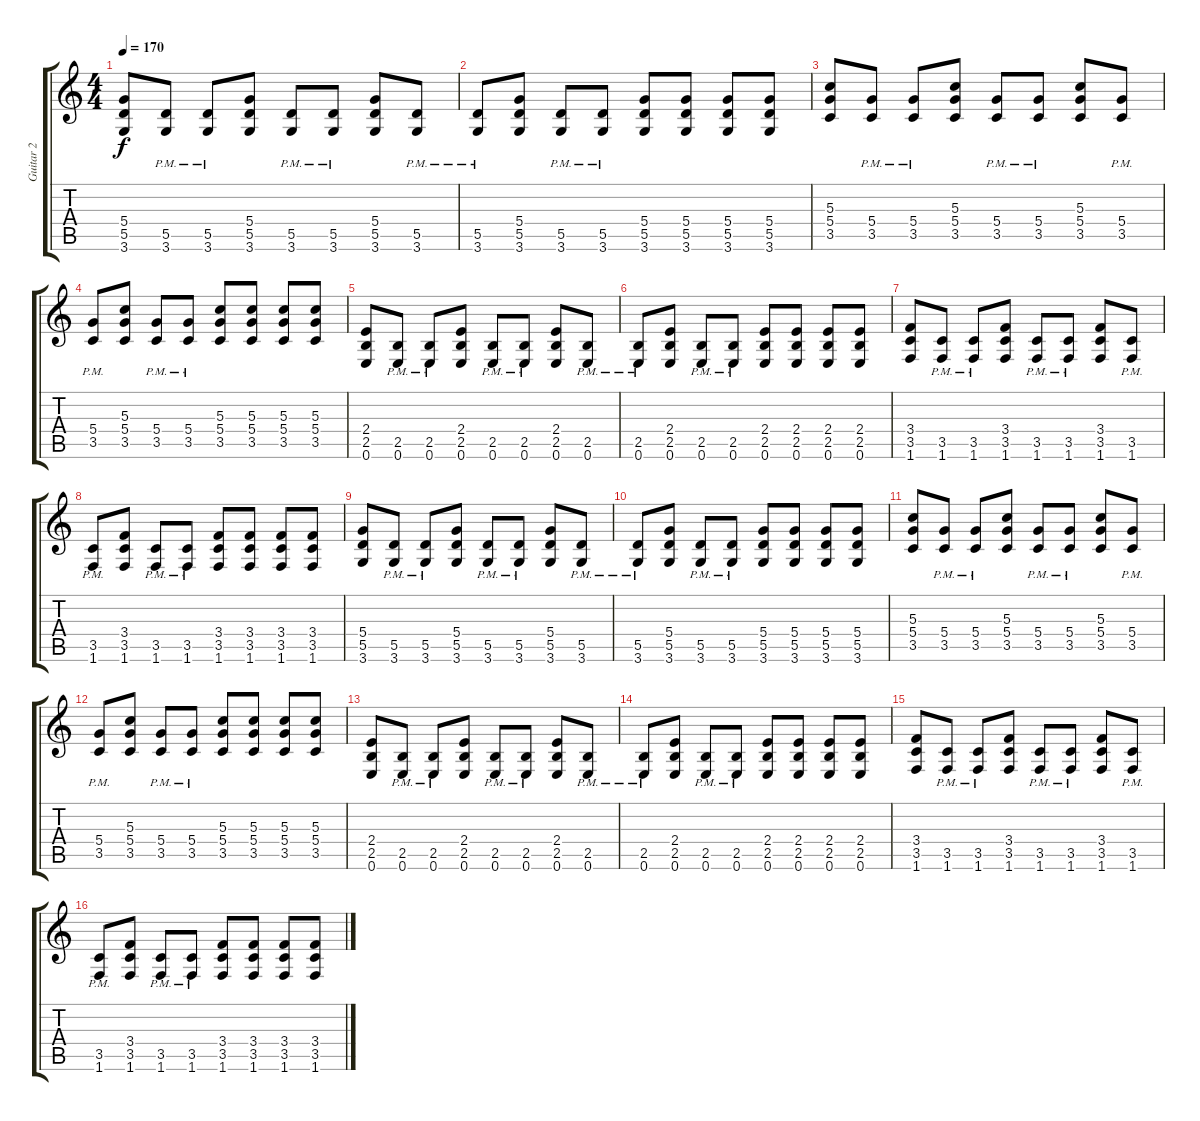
\track ("Guitar 2" "Guitar 2") {instrument distortionguitar}
\staff {score tabs}
\tuning (E4 B3 G3 D3 A2 E2) {hide}
\ts (4 4)
\tempo 170
\clef g2
\ks c
(5.4 5.5 3.6).8{dy f} (5.5{pm} 3.6{pm}).8 (5.5{pm} 3.6{pm}).8 (5.4 5.5 3.6).8 (5.5{pm} 3.6{pm}).8 (5.5{pm} 3.6{pm}).8 (5.4 5.5 3.6).8 (5.5{pm} 3.6{pm}).8 |
(5.5{pm} 3.6{pm}).8 (5.4 5.5 3.6).8 (5.5{pm} 3.6{pm}).8 (5.5{pm} 3.6{pm}).8 (5.4 5.5 3.6).8 (5.4 5.5 3.6).8 (5.4 5.5 3.6).8 (5.4 5.5 3.6).8 |
(5.3 5.4 3.5).8 (5.4{pm} 3.5{pm}).8 (5.4{pm} 3.5{pm}).8 (5.3 5.4 3.5).8 (5.4{pm} 3.5{pm}).8 (5.4{pm} 3.5{pm}).8 (5.3 5.4 3.5).8 (5.4{pm} 3.5{pm}).8 |
(5.4{pm} 3.5{pm}).8 (5.3 5.4 3.5).8 (5.4{pm} 3.5{pm}).8 (5.4{pm} 3.5{pm}).8 (5.3 5.4 3.5).8 (5.3 5.4 3.5).8 (5.3 5.4 3.5).8 (5.3 5.4 3.5).8 |
(2.4 2.5 0.6).8 (2.5{pm} 0.6{pm}).8 (2.5{pm} 0.6{pm}).8 (2.4 2.5 0.6).8 (2.5{pm} 0.6{pm}).8 (2.5{pm} 0.6{pm}).8 (2.4 2.5 0.6).8 (2.5{pm} 0.6{pm}).8 |
(2.5{pm} 0.6{pm}).8 (2.4 2.5 0.6).8 (2.5{pm} 0.6{pm}).8 (2.5{pm} 0.6{pm}).8 (2.4 2.5 0.6).8 (2.4 2.5 0.6).8 (2.4 2.5 0.6).8 (2.4 2.5 0.6).8 |
(3.4 3.5 1.6).8 (3.5{pm} 1.6{pm}).8 (3.5{pm} 1.6{pm}).8 (3.4 3.5 1.6).8 (3.5{pm} 1.6{pm}).8 (3.5{pm} 1.6{pm}).8 (3.4 3.5 1.6).8 (3.5{pm} 1.6{pm}).8 |
(3.5{pm} 1.6{pm}).8 (3.4 3.5 1.6).8 (3.5{pm} 1.6{pm}).8 (3.5{pm} 1.6{pm}).8 (3.4 3.5 1.6).8 (3.4 3.5 1.6).8 (3.4 3.5 1.6).8 (3.4 3.5 1.6).8 |
(5.4 5.5 3.6).8 (5.5{pm} 3.6{pm}).8 (5.5{pm} 3.6{pm}).8 (5.4 5.5 3.6).8 (5.5{pm} 3.6{pm}).8 (5.5{pm} 3.6{pm}).8 (5.4 5.5 3.6).8 (5.5{pm} 3.6{pm}).8 |
(5.5{pm} 3.6{pm}).8 (5.4 5.5 3.6).8 (5.5{pm} 3.6{pm}).8 (5.5{pm} 3.6{pm}).8 (5.4 5.5 3.6).8 (5.4 5.5 3.6).8 (5.4 5.5 3.6).8 (5.4 5.5 3.6).8 |
(5.3 5.4 3.5).8 (5.4{pm} 3.5{pm}).8 (5.4{pm} 3.5{pm}).8 (5.3 5.4 3.5).8 (5.4{pm} 3.5{pm}).8 (5.4{pm} 3.5{pm}).8 (5.3 5.4 3.5).8 (5.4{pm} 3.5{pm}).8 |
(5.4{pm} 3.5{pm}).8 (5.3 5.4 3.5).8 (5.4{pm} 3.5{pm}).8 (5.4{pm} 3.5{pm}).8 (5.3 5.4 3.5).8 (5.3 5.4 3.5).8 (5.3 5.4 3.5).8 (5.3 5.4 3.5).8 |
(2.4 2.5 0.6).8 (2.5{pm} 0.6{pm}).8 (2.5{pm} 0.6{pm}).8 (2.4 2.5 0.6).8 (2.5{pm} 0.6{pm}).8 (2.5{pm} 0.6{pm}).8 (2.4 2.5 0.6).8 (2.5{pm} 0.6{pm}).8 |
(2.5{pm} 0.6{pm}).8 (2.4 2.5 0.6).8 (2.5{pm} 0.6{pm}).8 (2.5{pm} 0.6{pm}).8 (2.4 2.5 0.6).8 (2.4 2.5 0.6).8 (2.4 2.5 0.6).8 (2.4 2.5 0.6).8 |
(3.4 3.5 1.6).8{volume 12} (3.5{pm} 1.6{pm}).8 (3.5{pm} 1.6{pm}).8 (3.4 3.5 1.6).8 (3.5{pm} 1.6{pm}).8 (3.5{pm} 1.6{pm}).8 (3.4 3.5 1.6).8 (3.5{pm} 1.6{pm}).8 |
(3.5{pm} 1.6{pm}).8 (3.4 3.5 1.6).8 (3.5{pm} 1.6{pm}).8 (3.5{pm} 1.6{pm}).8 (3.4 3.5 1.6).8 (3.4 3.5 1.6).8 (3.4 3.5 1.6).8 (3.4 3.5 1.6).8
